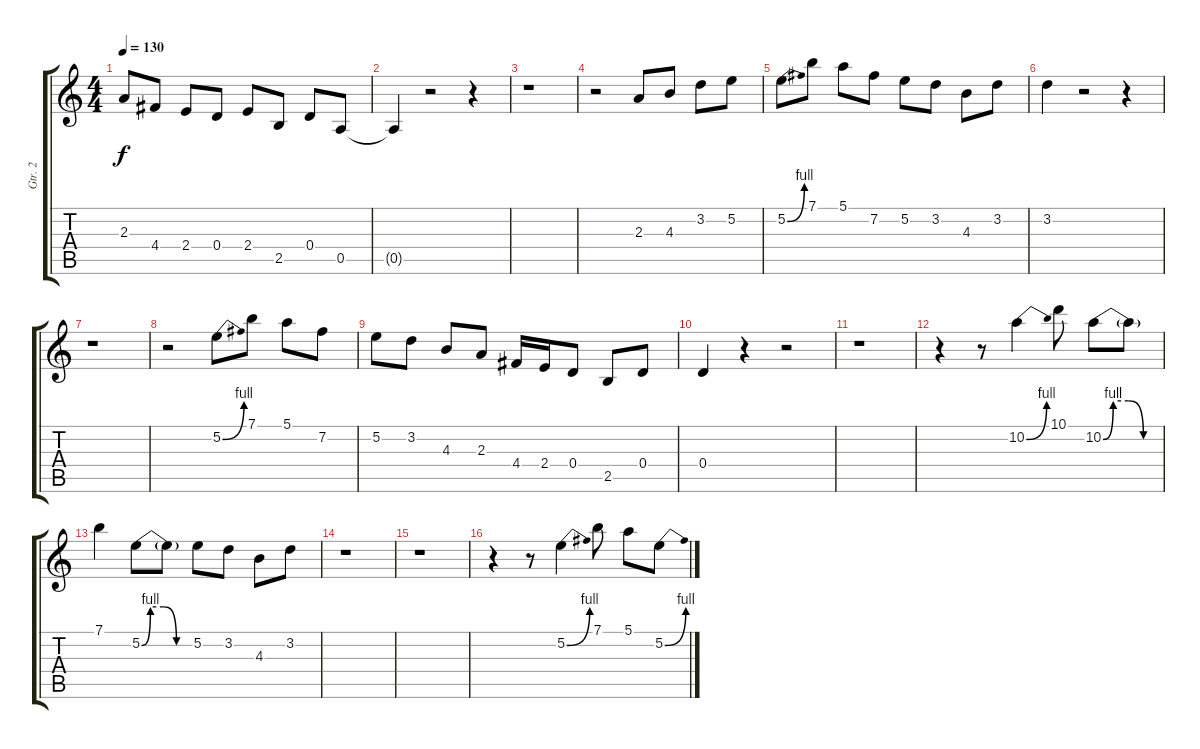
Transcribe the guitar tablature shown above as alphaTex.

\track ("Gtr. 2" "Gtr. 2") {instrument electricguitarclean}
\staff {score tabs}
\tuning (E4 B3 G3 D3 A2 E2) {hide}
\ts (4 4)
\tempo 130
\clef g2
\ks c
2.3.8{dy f} 4.4.8 2.4.8 0.4.8 2.4.8 2.5.8 0.4.8 0.5.8 |
0.5{t}.4 r.2 r.4 |
r.1 |
r.2 2.3.8 4.3.8 3.2.8 5.2.8 |
5.2{be (bend 0 0 60 4)}.8 7.1.8 5.1.8 7.2.8 5.2.8 3.2.8 4.3.8 3.2.8 |
3.2.4 r.2 r.4 |
r.1 |
r.2 5.2{be (bend 0 0 60 4)}.8 7.1.8 5.1.8 7.2.8 |
5.2.8 3.2.8 4.3.8 2.3.8 4.4.16 2.4.16 0.4.8 2.5.8 0.4.8 |
0.4.4 r.4 r.2 |
r.1 |
r.4 r.8 10.2{be (bend 0 0 60 4)}.4 10.1.8 10.2{be (custom 0 0 10 4 25 4 40 0 60 0)}.8 10.2{t}.8 |
7.1.4 5.2{be (custom 0 0 10 4 25 4 40 0 60 0)}.8 5.2{t}.8 5.2.8 3.2.8 4.3.8 3.2.8 |
r.1 |
r.1 |
r.4 r.8 5.2{be (bend 0 0 60 4)}.4 7.1.8 5.1.8 5.2{be (bend 0 0 60 4)}.8
